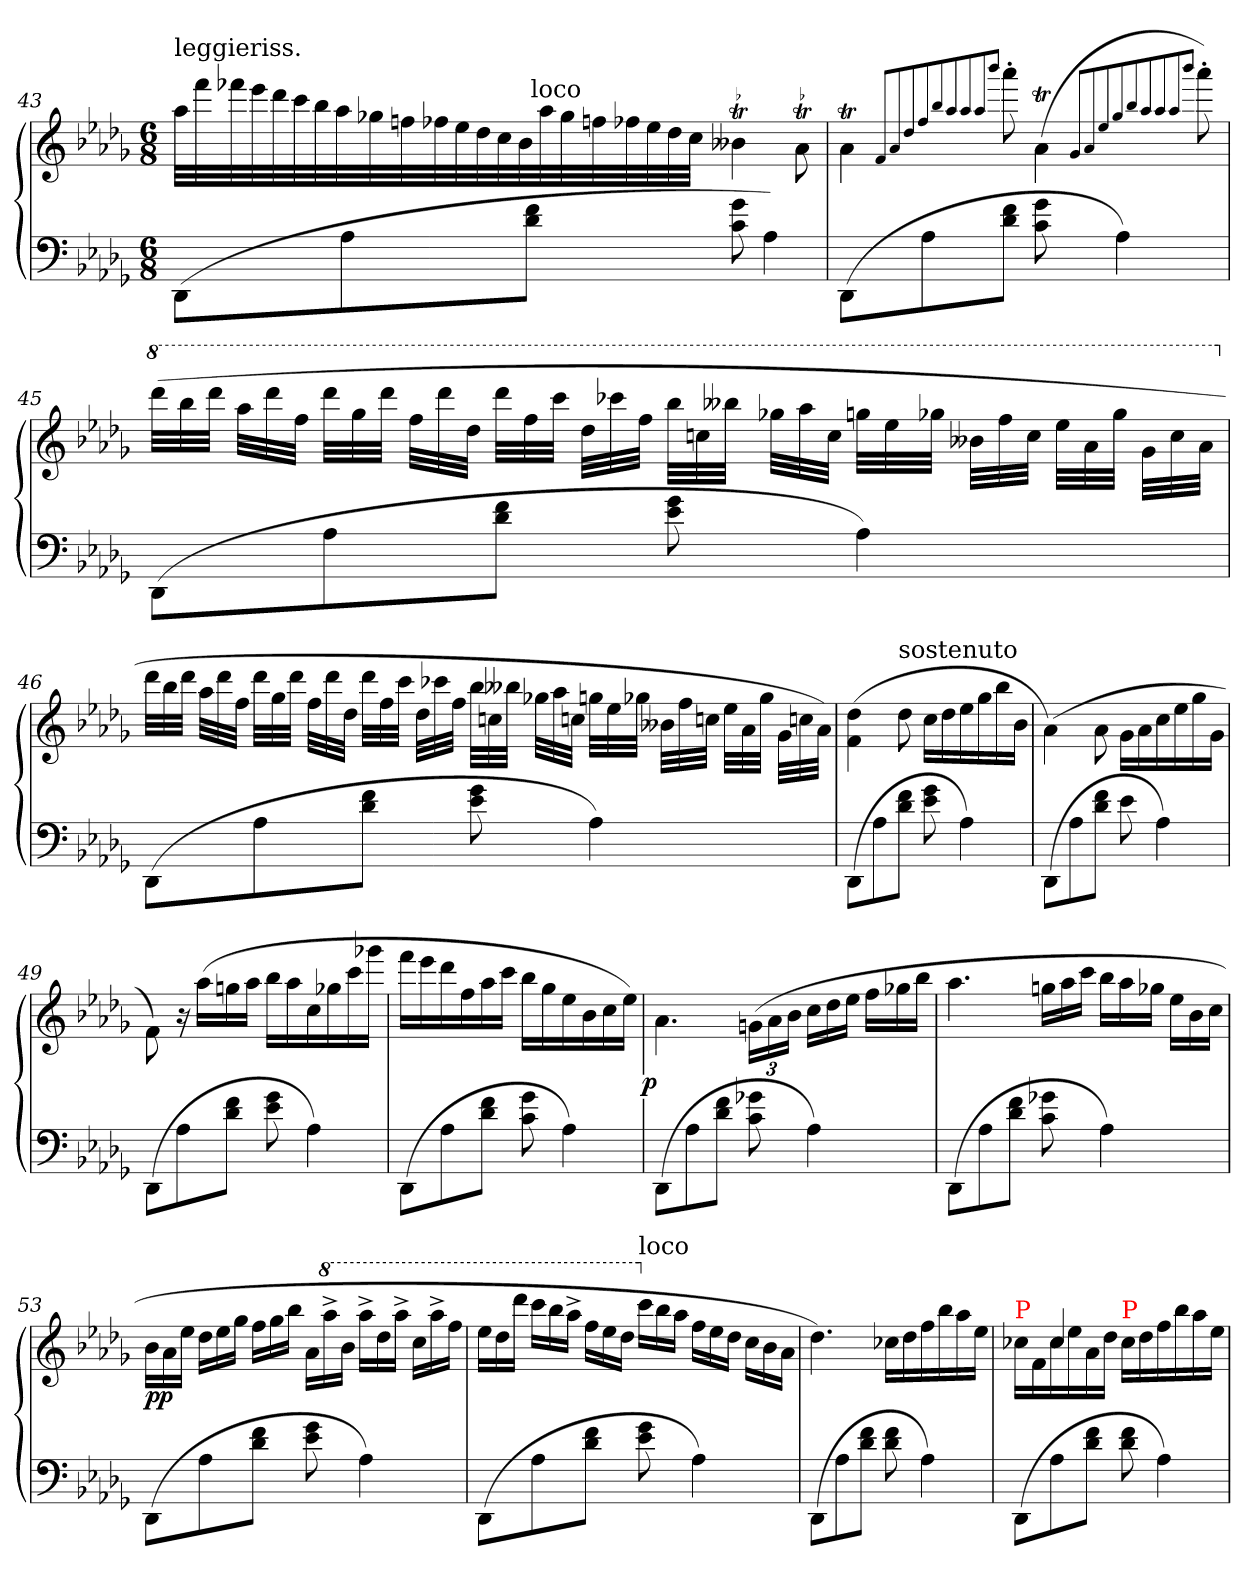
**kern	**kern	**dynam
*part1	*part1	*part1
*staff2	*staff1	*staff1/2
*clefF4	*clefG2	*
*k[b-e-a-d-g-]	*k[b-e-a-d-g-]	*
*D-:	*D-:	*
*M6/8	*M6/8	*
*	*Xtuplet	*
=43	=43	=43
!	!LO:TX:a:t=leggieriss.	!
(>8DD-L	176%3aa-LLLL	.
.	176%3fff	.
.	176%3fff-X	.
.	176%3eee-	.
.	176%3ddd-	.
.	176%3ccc	.
.	176%3bb-	.
.	176%3aa-	.
8A-	.	.
.	176%3gg-X	.
.	176%3ffnj	.
.	176%3ff-X	.
.	176%3ee-	.
.	176%3dd-	.
.	176%3cc	.
.	176%3b-	.
8f 8d-J	.	.
!	!LO:TX:a:t=loco	!
.	176%3aa-	.
.	176%3gg-	.
.	176%3ffn	.
.	176%3ff-X	.
.	176%3ee-	.
.	176%3dd-	.
.	176%3ccJJJJ	.
!	!LO:TR:acc=-	!
8g- 8c	4b--XT	.
4A-)	.	.
!	!LO:TR:acc=-	!
.	8a-T\	.
=44	=44	=44
(>8DD-L	4a-T\	.
8A-	.	.
.	8qqf/L	.
.	8qqa-	.
.	8qqdd-	.
.	8qqff	.
.	8qqbb-	.
.	8qqaa-	.
.	8qqaa-	.
.	8qqaa-	.
.	8qqbbb-J	.
8f 8d-J	8aaa-'	.
8g- 8c	(4a-T\	.
4A-)	.	.
.	8qqg-/L	.
.	8qqa-	.
.	8qqee-	.
.	8qqgg-	.
.	8qqbb-	.
.	8qqaa-	.
.	8qqaa-	.
.	8qqaa-	.
.	8qqbbb-J	.
.	8aaa-'>)	.
=45	=45	=45
*	*8va	*
(>8DD-L	(>48dddd-LLL	.
.	48bbb-	.
.	48dddd-JJJ	.
.	48aaa-LLL	.
.	48dddd-	.
.	48fffJJJ	.
8A-	48dddd-LLL	.
.	48ggg-	.
.	48dddd-JJJ	.
.	48fffLLL	.
.	48dddd-	.
.	48ddd-JJJ	.
8f 8d-J	48dddd-LLL	.
.	48fff	.
.	48ccccJJJ	.
.	48ddd-LLL	.
.	48cccc-X	.
.	48fffJJJ	.
8g- 8e-	48bbb-LLL	.
.	48cccn	.
.	48bbb--XJJJ	.
.	48ggg-XLLL	.
.	48aaa-	.
.	48cccJJJ	.
4A-)	48gggnLLL	.
.	48eee-	.
.	48ggg-XJJJ	.
.	48bb--XLLL	.
.	48fff	.
.	48cccJJJ	.
.	48eee-LLL	.
.	48aa-	.
.	48ggg-JJJ	.
.	48gg-\LLL	.
.	48ccc\	.
.	48aa-\JJJ	.
=46	=46	=46
*	*X8va	*
(>8DD-L	48ddd-LLL	.
.	48bb-	.
.	48ddd-JJJ	.
.	48aa-LLL	.
.	48ddd-	.
.	48ffJJJ	.
8A-	48ddd-LLL	.
.	48gg-	.
.	48ddd-JJJ	.
.	48ffLLL	.
.	48ddd-	.
.	48dd-JJJ	.
8f 8d-J	48ddd-LLL	.
.	48ff	.
.	48cccJJJ	.
.	48dd-LLL	.
.	48ccc-X	.
.	48ffJJJ	.
8g- 8e-	48bb-LLL	.
.	48ccnj	.
.	48bb--XJJJ	.
.	48gg-XLLL	.
.	48aa-	.
.	48ccnjJJJ	.
4A-)	48ggnLLL	.
.	48ee-	.
.	48gg-XJJJ	.
.	48b--XLLL	.
.	48ff	.
.	48ccnjJJJ	.
.	48ee-LLL	.
.	48a-	.
.	48gg-JJJ	.
.	48g-\LLL	.
.	48ccnj\	.
.	48a-\JJJ)	.
=47	=47	=47
(>8DD-L	(>4dd-\ 4f\	.
8A-	.	.
!	!LO:TX:a:t=sostenuto	!
8f 8d-J	8dd-	.
8g- 8e-	16ccLL	.
.	16dd-	.
4A-)	16ee-	.
.	16gg-	.
.	16bb-	.
.	16b-JJ	.
=48	=48	=48
(>8DD-L	(>4a-\)	.
8A-	.	.
8f 8d-J	8a-\	.
8e-	16g-LL	.
.	16a-	.
4A-)	16cc	.
.	16ee-	.
.	16gg-	.
.	16g-JJ	.
=49	=49	=49
(>8DD-L	8f\)	.
8A-	16r	.
.	(>16aa-LL	.
8f 8d-J	16ggn	.
.	16aa-JJ	.
8g- 8e-	16bb-LL	.
.	16aa-	.
4A-)	16cc	.
.	16gg-X	.
.	16ccc	.
.	16ggg-XJJ	.
=50	=50	=50
(>8DD-L	16fffLL	.
.	16eee-	.
8A-	16ddd-	.
.	16ff	.
8f 8d-J	16aa-	.
.	16cccJJ	.
8g- 8c	16bb-LL	.
.	16gg-	.
4A-)	16ee-	.
.	16b-	.
.	16cc	.
.	16ee-JJ)	.
=51	=51	=51
!	!	!LO:DY:rj
(>8DD-L	4.a-\	p
8A-	.	.
8f 8d-J	.	.
*	*tuplet	*
*	*Xbrackettup	*
8g-X 8c	(>24gn\LL	.
.	24a-	.
.	24b-JJ	.
*	*Xtuplet	*
4A-)	24ccLL	.
.	24dd-	.
.	24ee-JJ	.
.	24ffLL	.
.	24gg-X	.
.	24bb-JJ	.
=52	=52	=52
(>8DD-L	4.aa-	.
8A-	.	.
8f 8d-J	.	.
8g-X 8c	24ggnLL	.
.	24aa-	.
.	24cccJJ	.
4A-)	24bb-LL	.
.	24aa-	.
.	24gg-XJJ	.
.	24ee-LL	.
.	24b-	.
.	24ccJJ	.
=53	=53	=53
(>8DD-L	24b-LL	pp
.	24a-	.
.	24ee-JJ	.
8A-	24dd-LL	.
.	24ee-	.
.	24gg-JJ	.
8f 8d-J	24ffLL	.
.	24gg-	.
.	24bb-JJ	.
8g- 8e-	24a-LL	.
*	*8va	*
.	24aaa-^>	.
.	24bb-JJ	.
4A-)	24aaa-^>LL	.
.	24ddd-	.
.	24aaa-^>JJ	.
.	24cccLL	.
.	24aaa-^>	.
.	24fffJJ	.
=54	=54	=54
(>8DD-L	24eee-LL	.
.	24ddd-	.
.	24dddd-JJ	.
8A-	24ccccLL	.
.	24bbb-	.
.	24aaa-^>JJ	.
8f 8d-J	24fffLL	.
.	24eee-	.
.	24ddd-JJ	.
*	*X8va	*
!	!LO:TX:a:t=loco	!
8g- 8e-	24cccLL	.
.	24bb-	.
.	24aa-JJ	.
4A-)	24ffLL	.
.	24ee-	.
.	24dd-JJ	.
.	24ccLL	.
.	24b-	.
.	24a-JJ	.
=55	=55	=55
(>8DD-L	4.dd-)	.
8A-	.	.
8f 8d-J	.	.
8f 8d-	16cc-XLL	.
.	16dd-	.
4A-)	16ff	.
.	16bb-	.
.	16aa-	.
.	16ee-JJ	.
=56	=56	=56
*	*^	*
!	!LO:TX:a:color=red:t=P	!	!
(>8DD-L	8ryy	16cc-XLL	.
.	.	16f	.
8A-	4cc-	16cc-	.
.	.	16ee-	.
8f 8d-J	.	16a-	.
.	.	16dd-JJ	.
!	!LO:TX:a:color=red:t=P	!	!
8f 8d-	4.ryy	16cc-LL	.
.	.	16dd-	.
4A-)	.	16ff	.
.	.	16bb-	.
.	.	16aa-	.
.	.	16ee-JJ	.
*	*v	*v	*
=	=	=
*-	*-	*-
